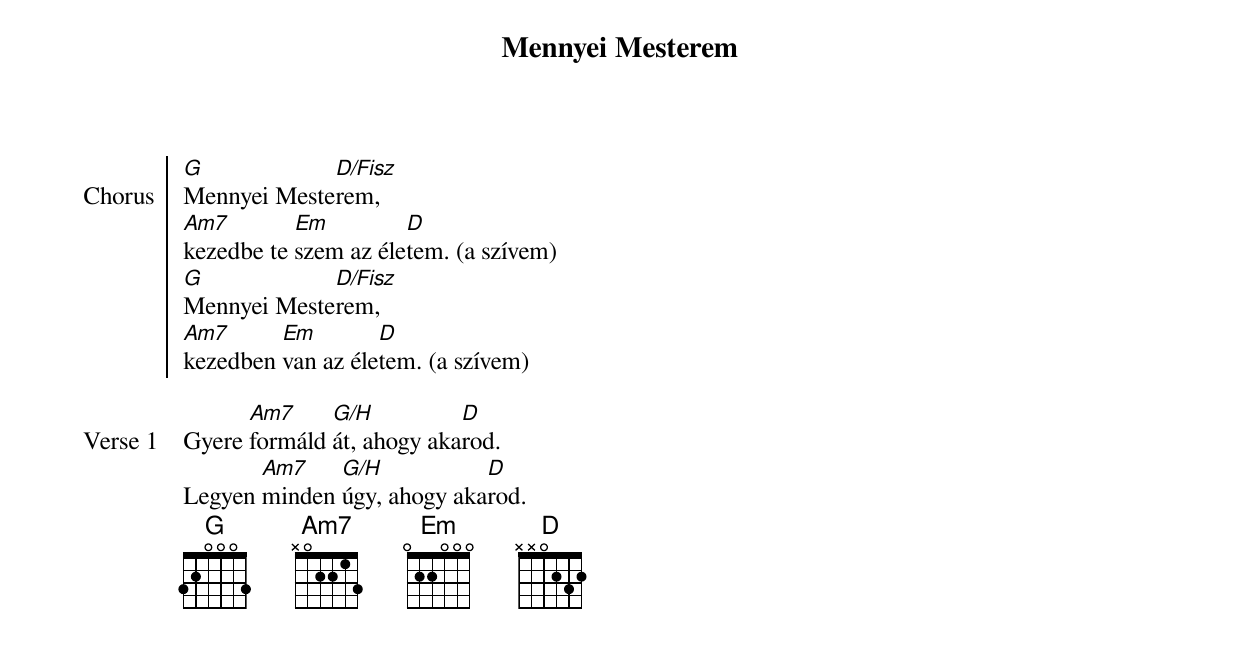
{title: Mennyei Mesterem}
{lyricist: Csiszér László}
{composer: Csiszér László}
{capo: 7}

{start_of_chorus: Chorus}
[G]Mennyei Meste[D/Fisz]rem,
[Am7]kezedbe te [Em]szem az éle[D]tem. (a szívem)
[G]Mennyei Meste[D/Fisz]rem,
[Am7]kezedben [Em]van az éle[D]tem. (a szívem)
{end_of_chorus: Chorus}

{start_of_verse: Verse 1}
Gyere [Am7]formáld [G/H]át, ahogy aka[D]rod.
Legyen [Am7]minden [G/H]úgy, ahogy aka[D]rod.
{end_of_verse: Verse 1}
